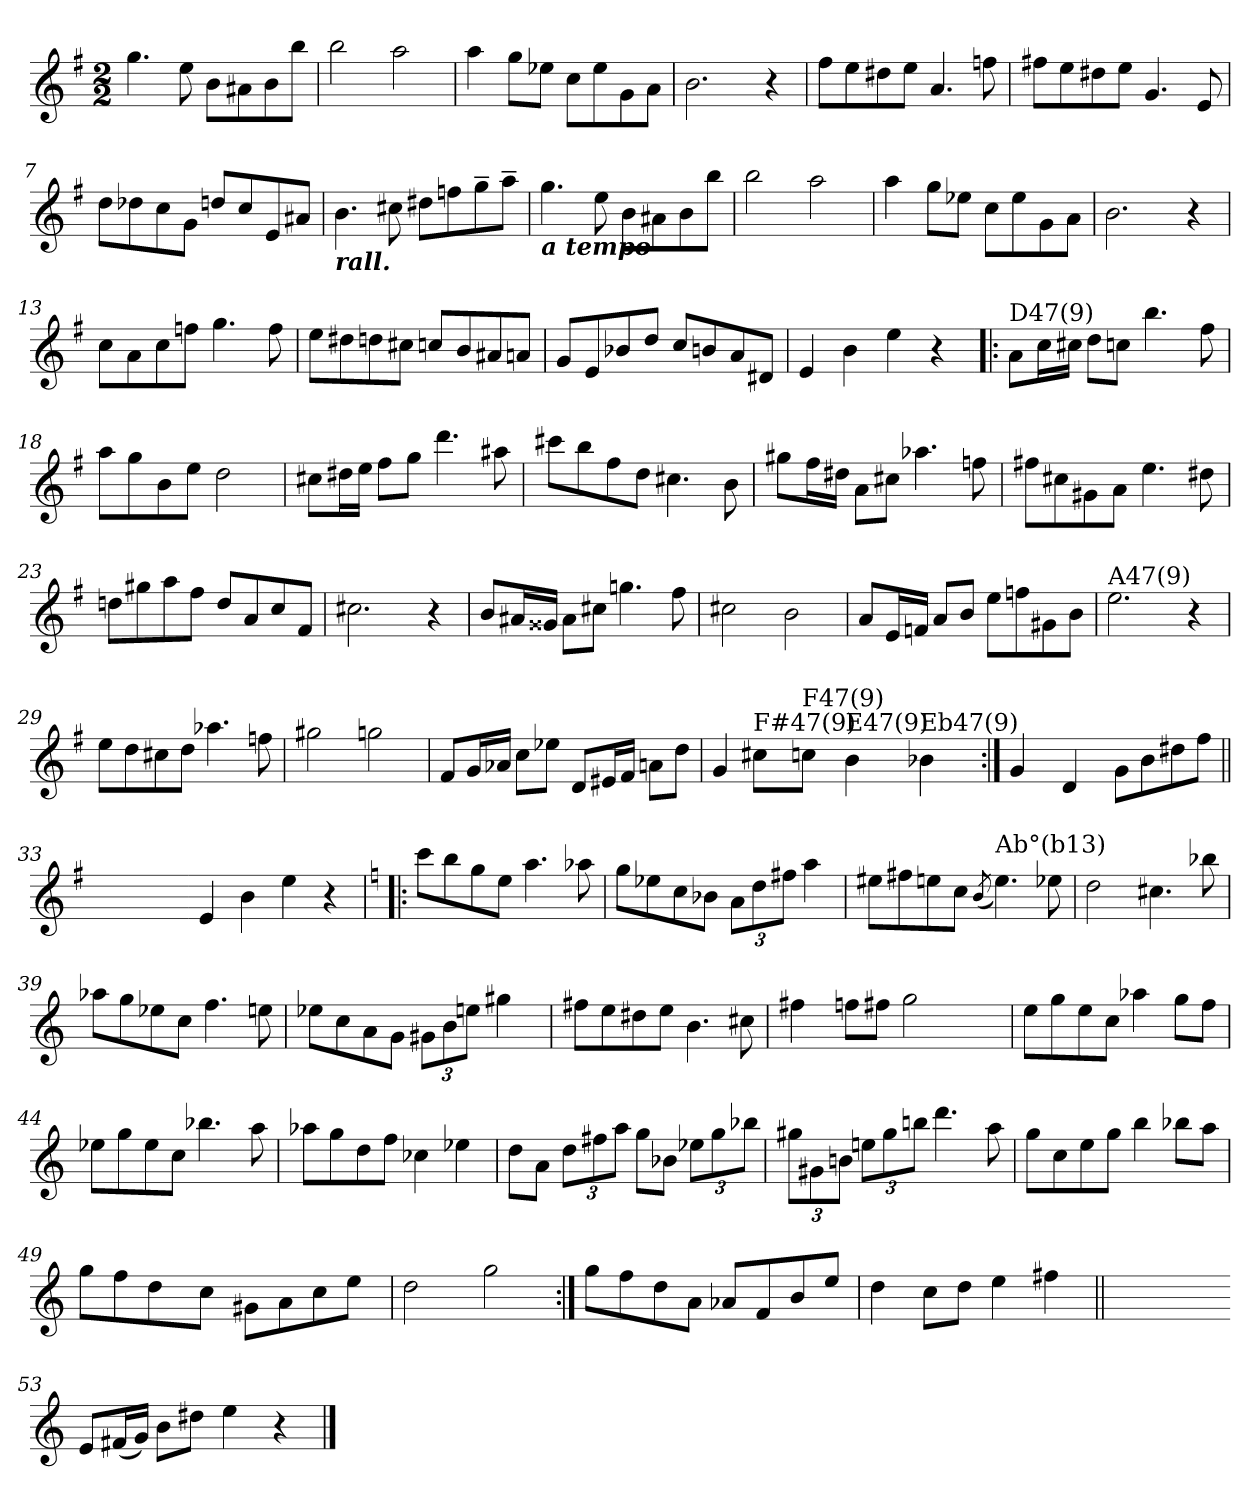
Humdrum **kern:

**kern
*part1
*staff1
*clefG2
*k[f#]
*e:
*M2/2
=1
4.gg\
8ee\
8b\L
8a#X\
8b\
8bb\J
=2
2bb\
2aa\
=3
4aa\
8gg\L
8ee-X\J
8cc\L
8ee-\
8g\
8a\J
=4
2.b\
4r
!!LO:LB:g=z
=5
8ff#\L
8ee\
8dd#X\
8ee\J
4.a/
8ffn\
=6
8ff#X\L
8ee\
8dd#X\
8ee\J
4.g/
8e/
=7
8dd\L
8dd-X\
8cc\
8g\J
8ddn/L
8cc/
8e/
8a#X/J
=8
!LO:TX:b:Bi:t=rall.
4.b\
8cc#X\
8dd#X\L
8ffn\
8gg~>\
8aa~>\J
!!LO:LB:g=z
=9
!LO:TX:b:Bi:t=a tempo
4.gg\
8ee\
8b\L
8a#X\
8b\
8bb\J
=10
2bb\
2aa\
=11
4aa\
8gg\L
8ee-X\J
8cc\L
8ee-\
8g\
8a\J
=12
2.b\
4r
!!LO:LB:g=z
=13
8cc\L
8a\
8cc\
8ffn\J
4.gg\
8ff\
=14
8ee\L
8dd#X\
8ddn\
8cc#X\J
8ccn/L
8b/
8a#X/
8an/J
=15
8g/L
8e/
8b-X/
8dd/J
8cc/L
8bn/
8a/
8d#X/J
=16
4e/
4b\
4ee\
4r
!!LO:LB:g=z
=17!|:
!LO:TX:a:t=D47(9)
8a\L
16cc\L
16cc#X\JJ
8dd\L
8ccn\J
4.bb\
8ff#\
=18
8aa\L
8gg\
8b\
8ee\J
2dd\
=19
8cc#X\L
16dd#X\L
16ee\JJ
8ff#\L
8gg\J
4.ddd\
8aa#X\
!!LO:LB:g=z
=20
8ccc#X\L
8bb\
8ff#\
8dd\J
4.cc#X\
8b\
=21
8gg#X\L
16ff#\L
16dd#X\JJ
8a\L
8cc#X\J
4.aa-X\
8ffn\
=22
8ff#X\L
8cc#X\
8g#X\
8a\J
4.ee\
8dd#X\
!!LO:LB:g=z
=23
8ddn\L
8gg#X\
8aa\
8ff#\J
8dd/L
8a/
8cc/
8f#/J
=24
2.cc#X\
4r
=25
8b/L
16a#X/L
16g##X/JJ
8a#\L
8cc#X\J
4.ggn\
8ff#\
=26
2cc#X\
2b\
!!LO:LB:g=z
=27
8a/L
16e/L
16fn/JJ
8a/L
8b/J
8ee\L
8ffn\
8g#X\
8b\J
=28
!LO:TX:a:t=A47(9)
2.ee\
4r
=29
8ee\L
8dd\
8cc#X\
8dd\J
4.aa-X\
8ffn\
=30
2gg#X\
2ggn\
!!LO:LB:g=z
=31
8f#/L
16g/L
16a-X/JJ
8cc\L
8ee-X\J
8d/L
16e#X/L
16f#/JJ
8an\L
8dd\J
=32
*^
4g/	4rcyy
!LO:TX:a:t=F#47(9)	!
8cc#X\L	36rcyy
.	36rcyy
.	36rcyy
.	36rcyy
.	36rcyy
!LO:TX:a:t=F47(9)	!
8ccn\J	.
.	36rcyy
.	16ryy
.	16ryy
!LO:TX:a:t=E47(9)	!
4b\	.
.	16ryy
.	16ryy
.	16ryy
.	16ryy
!LO:TX:a:t=Eb47(9)	!
4b-X\	.
.	16ryy
.	16ryy
.	12ryy
=33:|!	=33:|!
4g/	8ryy
.	8ryy
4d/	8ryy
.	8ryy
8g\L	2ryy
8b\	.
8dd#X\	.
8ff#\J	.
*v	*v
=33X1||
*stria0
1ryy
!!LO:PB:g=z
=34-
*stria5
4e/
4b\
4ee\
4r
=35!|:
*k[]
*C:
8ccc\L
8bb\
8gg\
8ee\J
4.aa\
8aa-X\
=36
8gg\L
8ee-X\
8cc\
8b-X\J
12a\L
12dd\
12ff#X\J
4aa\
=37
8ee#X\L
8ff#X\
8een\
8cc\J
(<8qb/
!LO:TX:a:t=Ab°(b13)
4.ee\)
8ee-X\
!!LO:LB:g=z
=38
2dd\
4.cc#X\
8bb-X\
=39
8aa-X\L
8gg\
8ee-X\
8cc\J
4.ff\
8een\
=40
*^
8ee-X\L	2ryy
8cc\	.
8a\	.
8g\J	.
12g#X\L	4ryy
12b\	.
12een\J	.
4gg#X\	8ryy
.	8ryy
*v	*v
=41
8ff#X\L
8ee\
8dd#X\
8ee\J
4.b\
8cc#X\
!!LO:LB:g=z
=42
*^
4ff#X\	8ryy
.	8ryy
8ffn\L	8rcyy
8ff#X\J	8rcyy
2gg\	8ryy
.	8ryy
.	8ryy
.	8ryy
*v	*v
=43
8ee\L
8gg\
8ee\
8cc\J
4aa-X\
8gg\L
8ff\J
=44
8ee-X\L
8gg\
8ee-\
8cc\J
4.bb-X\
8aa\
=45
8aa-X\L
8gg\
8dd\
8ff\J
4cc-X\
4ee-X\
!!LO:LB:g=z
=46
8dd\L
8a\J
12dd\L
12ff#X\
12aa\J
8gg\L
8b-X\J
12ee-X\L
12gg\
12bb-X\J
=47
12gg#X\L
12g#X\
12bn\J
12een\L
12gg#\
12bbn\J
4.ddd\
8aa\
=48
8gg\L
8cc\
8ee\
8gg\J
4bb\
8bb-X\L
8aa\J
!!LO:LB:g=z
=49
*^
8gg\L	4rcyy
8ff\	.
8dd\	18rcyy
.	18rcyy
.	18rcyy
8cc\J	.
.	2ryy
8g#X\L	.
8a\	.
8cc\	.
8ee\J	.
.	12ryy
*v	*v
=50
2dd\
2gg\
=51:|!
8gg\L
8ff\
8dd\
8a\J
8a-X/L
8f/
8b/
8ee/J
=52
4dd\
8cc\L
8dd\J
4ee\
4ff#X\
=52X2||
*stria0
1ryy
!!LO:LB:g=z
=53-
*stria5
8e/L
(<16f#X/L
16g/JJ)
8b\L
8dd#X\J
4ee\
4r
==
*-
